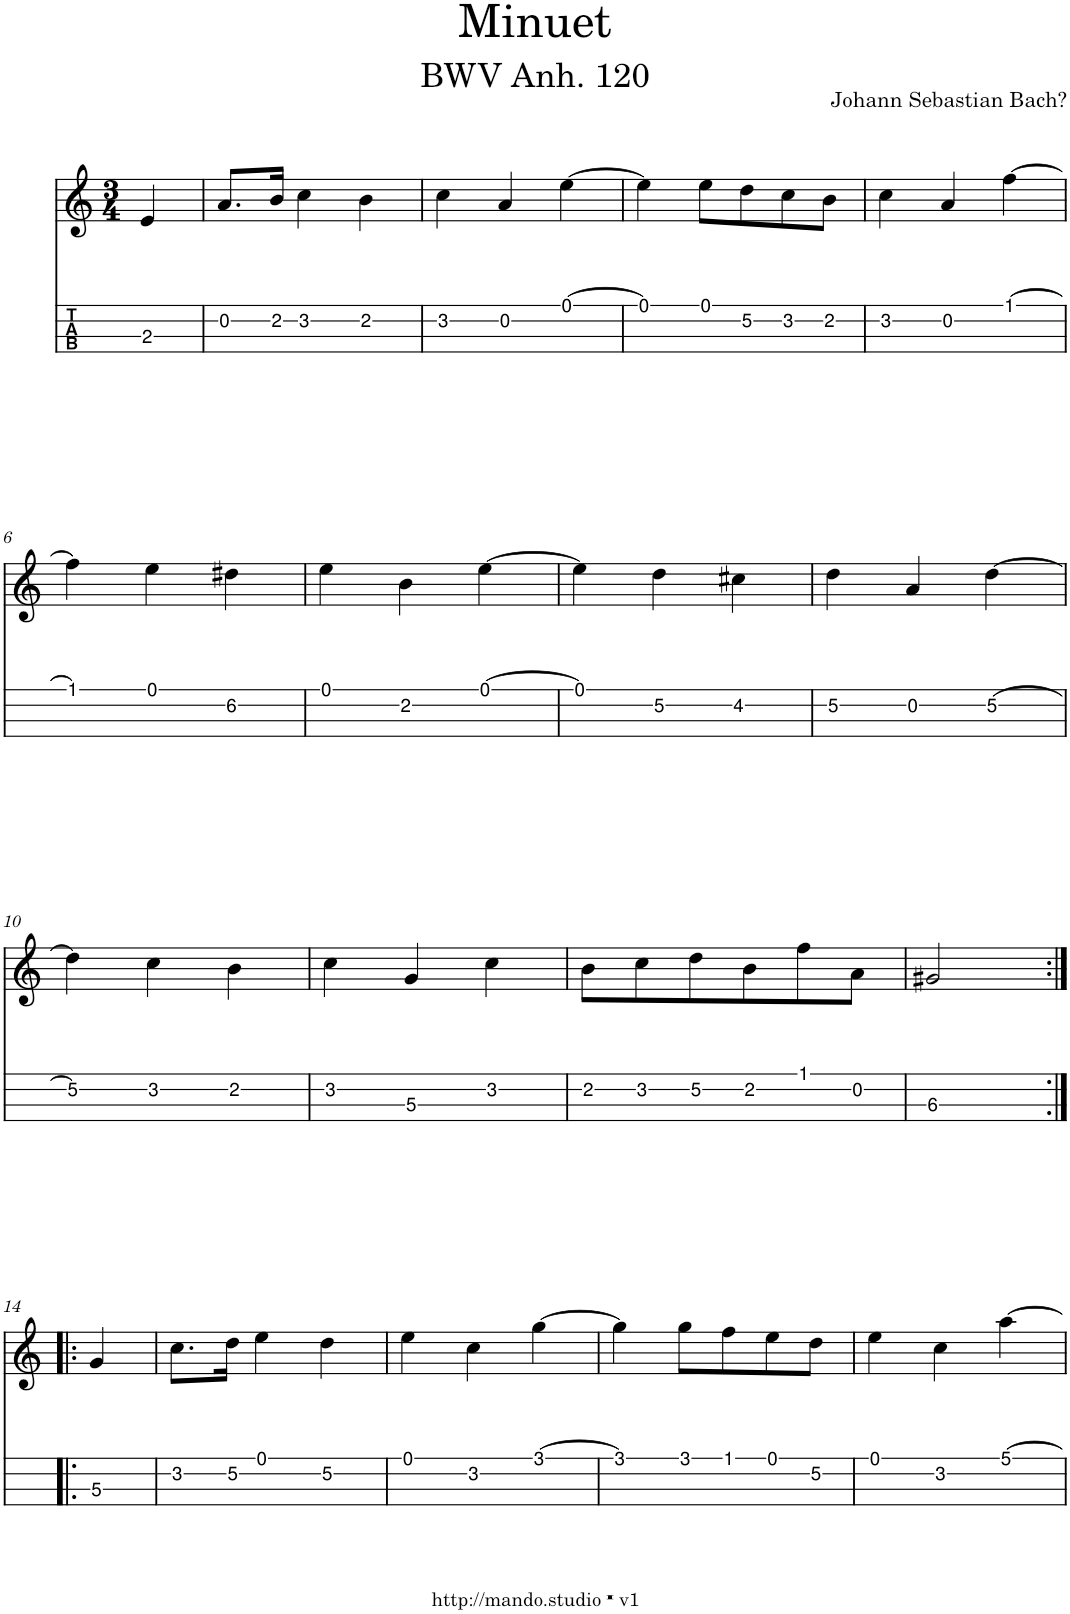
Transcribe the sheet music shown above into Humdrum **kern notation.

**kern	**kern
*part1	*part1
*staff2	*staff1
*I"Mandolin	*
*I'Mdn.	*
*stria4	*
*	*clefG2
*k[]	*k[]
*M3/4	*M3/4
=1	=1
4e	4e/
=2	=2
8.aL	8.a/L
16bJk	16b/Jk
4cc	4cc\
4b	4b\
=3	=3
4cc	4cc\
4a	4a/
[4ee	[4ee\
=4	=4
4ee]	4ee\]
8eeL	8ee\L
8ddJ	8dd\
8ccL	8cc\
8bJ	8b\J
=5	=5
4cc	4cc\
4a	4a/
[4ff	[4ff\
!!LO:LB:g=z
=6	=6
4ff]	4ff\]
4ee	4ee\
4dd#X	4dd#X\
=7	=7
4ee	4ee\
4b	4b\
[4ee	[4ee\
=8	=8
4ee]	4ee\]
4dd	4dd\
4cc#X	4cc#X\
=9	=9
4dd	4dd\
4a	4a/
[4dd	[4dd\
!!LO:LB:g=z
=10	=10
4dd]	4dd\]
4cc	4cc\
4b	4b\
=11	=11
4cc	4cc\
4g	4g/
4cc	4cc\
=12	=12
8bL	8b\L
8ccJ	8cc\
8ddL	8dd\
8bJ	8b\
8ffL	8ff\
8aJ	8a\J
=13	=13
2g#X	2g#X/
!!LO:LB:g=z
=14:|!|:	=14:|!|:
4gn	4g/
=15	=15
8.ccL	8.cc\L
16ddJk	16dd\Jk
4ee	4ee\
4dd	4dd\
=16	=16
4ee	4ee\
4cc	4cc\
[4gg	[4gg\
=17	=17
4gg]	4gg\]
8ggL	8gg\L
8ffJ	8ff\
8eeL	8ee\
8ddJ	8dd\J
=18	=18
4ee	4ee\
4cc	4cc\
[4aa	[4aa\
=	=
*-	*-
